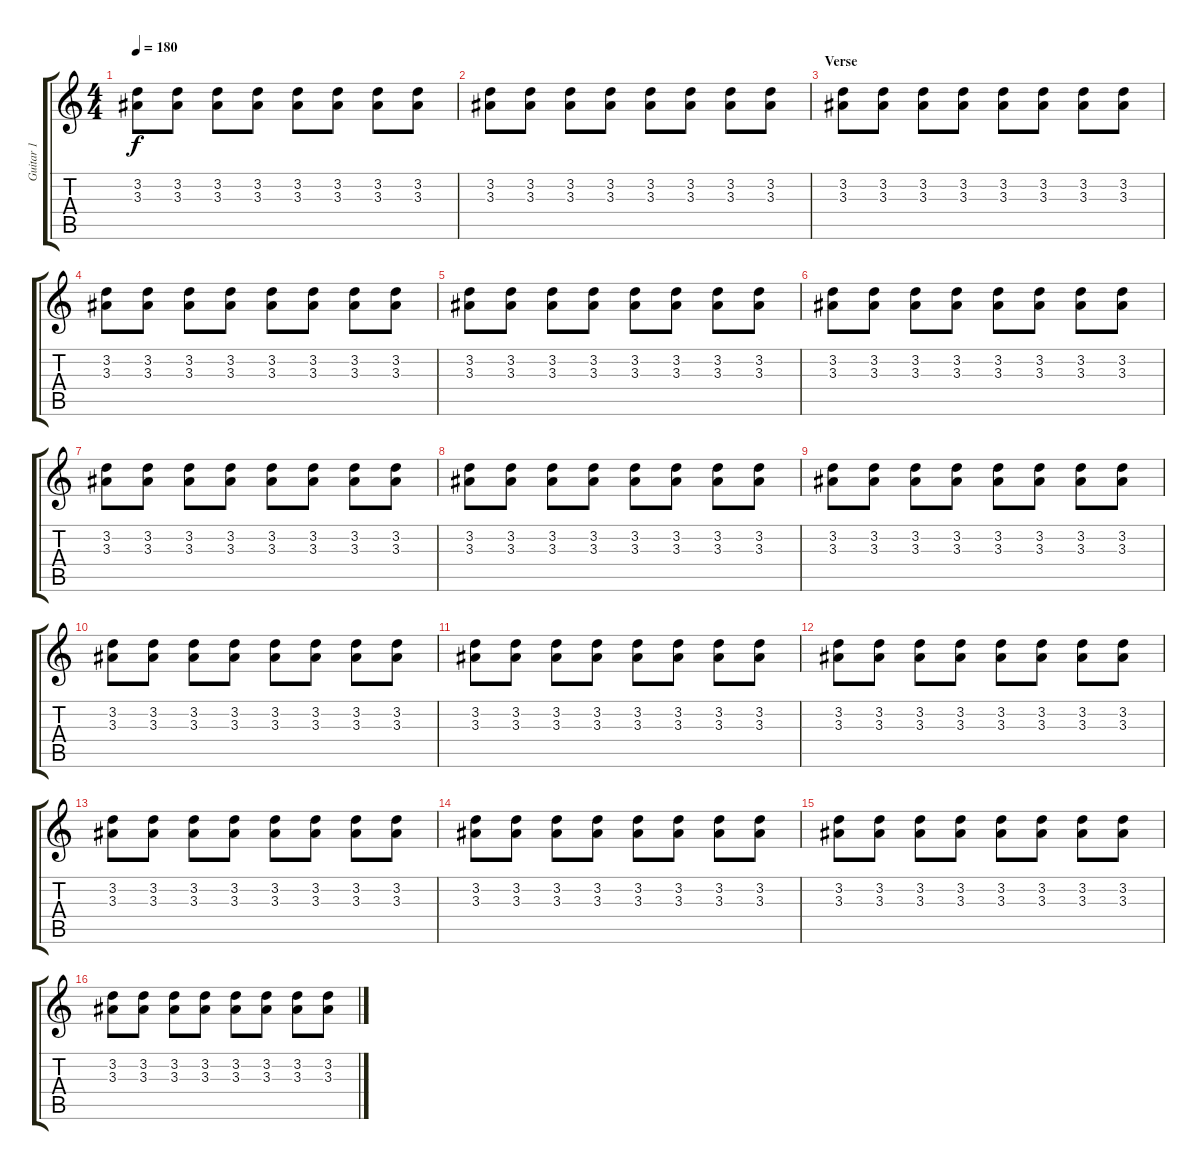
\track ("Guitar 1" "Guitar 1") {instrument electricguitarjazz}
\staff {score tabs}
\tuning (E4 B3 G3 D3 A2 E2) {hide}
\ts (4 4)
\tempo 180
\clef g2
\ks c
(3.2 3.3).8{dy f} (3.2 3.3).8 (3.2 3.3).8 (3.2 3.3).8 (3.2 3.3).8 (3.2 3.3).8 (3.2 3.3).8 (3.2 3.3).8 |
(3.2 3.3).8 (3.2 3.3).8 (3.2 3.3).8 (3.2 3.3).8 (3.2 3.3).8 (3.2 3.3).8 (3.2 3.3).8 (3.2 3.3).8 |
\section ("" "Verse")
(3.2 3.3).8 (3.2 3.3).8 (3.2 3.3).8 (3.2 3.3).8 (3.2 3.3).8 (3.2 3.3).8 (3.2 3.3).8 (3.2 3.3).8 |
(3.2 3.3).8 (3.2 3.3).8 (3.2 3.3).8 (3.2 3.3).8 (3.2 3.3).8 (3.2 3.3).8 (3.2 3.3).8 (3.2 3.3).8 |
(3.2 3.3).8 (3.2 3.3).8 (3.2 3.3).8 (3.2 3.3).8 (3.2 3.3).8 (3.2 3.3).8 (3.2 3.3).8 (3.2 3.3).8 |
(3.2 3.3).8 (3.2 3.3).8 (3.2 3.3).8 (3.2 3.3).8 (3.2 3.3).8 (3.2 3.3).8 (3.2 3.3).8 (3.2 3.3).8 |
(3.2 3.3).8 (3.2 3.3).8 (3.2 3.3).8 (3.2 3.3).8 (3.2 3.3).8 (3.2 3.3).8 (3.2 3.3).8 (3.2 3.3).8 |
(3.2 3.3).8 (3.2 3.3).8 (3.2 3.3).8 (3.2 3.3).8 (3.2 3.3).8 (3.2 3.3).8 (3.2 3.3).8 (3.2 3.3).8 |
(3.2 3.3).8 (3.2 3.3).8 (3.2 3.3).8 (3.2 3.3).8 (3.2 3.3).8 (3.2 3.3).8 (3.2 3.3).8 (3.2 3.3).8 |
(3.2 3.3).8 (3.2 3.3).8 (3.2 3.3).8 (3.2 3.3).8 (3.2 3.3).8 (3.2 3.3).8 (3.2 3.3).8 (3.2 3.3).8 |
(3.2 3.3).8 (3.2 3.3).8 (3.2 3.3).8 (3.2 3.3).8 (3.2 3.3).8 (3.2 3.3).8 (3.2 3.3).8 (3.2 3.3).8 |
(3.2 3.3).8 (3.2 3.3).8 (3.2 3.3).8 (3.2 3.3).8 (3.2 3.3).8 (3.2 3.3).8 (3.2 3.3).8 (3.2 3.3).8 |
(3.2 3.3).8 (3.2 3.3).8 (3.2 3.3).8 (3.2 3.3).8 (3.2 3.3).8 (3.2 3.3).8 (3.2 3.3).8 (3.2 3.3).8 |
(3.2 3.3).8 (3.2 3.3).8 (3.2 3.3).8 (3.2 3.3).8 (3.2 3.3).8 (3.2 3.3).8 (3.2 3.3).8 (3.2 3.3).8 |
(3.2 3.3).8 (3.2 3.3).8 (3.2 3.3).8 (3.2 3.3).8 (3.2 3.3).8 (3.2 3.3).8 (3.2 3.3).8 (3.2 3.3).8 |
(3.2 3.3).8 (3.2 3.3).8 (3.2 3.3).8 (3.2 3.3).8 (3.2 3.3).8 (3.2 3.3).8 (3.2 3.3).8 (3.2 3.3).8
